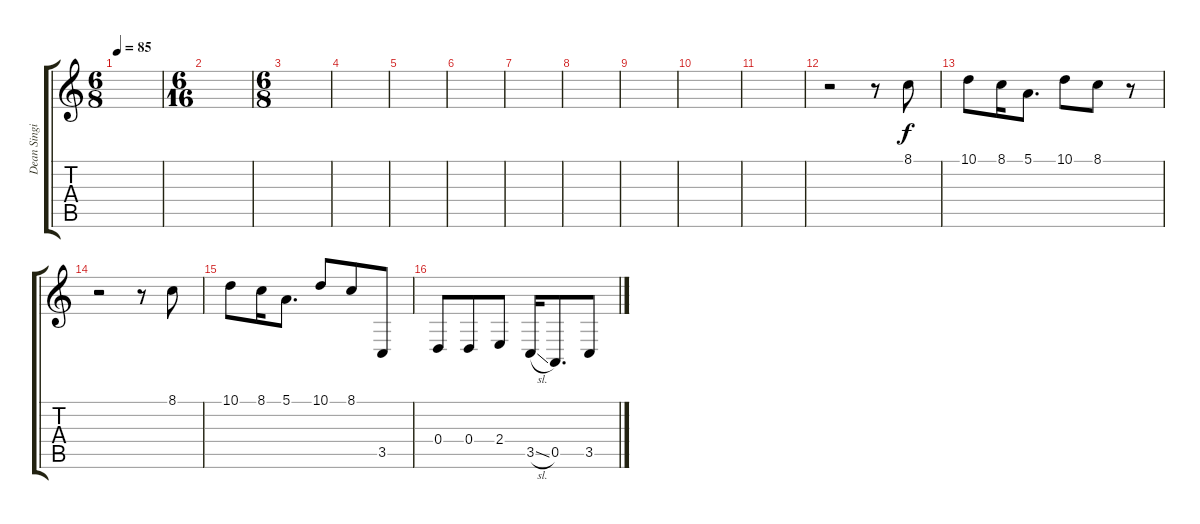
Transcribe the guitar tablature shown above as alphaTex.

\track ("Dean Singing" "Dean Singi") {instrument frenchhorn}
\staff {score tabs}
\tuning (E4 B3 G3 D3 A2 E2) {hide}
\ts (6 8)
\tempo 85
\clef g2
\ks c
|
\ts (6 16)
|
\ts (6 8)
|
|
|
|
|
|
|
|
|
r.2 r.8 8.1.8 |
10.1.8 8.1.16 5.1.8{d} 10.1.8 8.1.8 r.8 |
r.2 r.8 8.1.8 |
10.1.8 8.1.16 5.1.8{d} 10.1.8 8.1.8 3.5.8 |
0.4.8 0.4.8 2.4.8 3.5{sl}.16 0.5.8{d} 3.5.8
